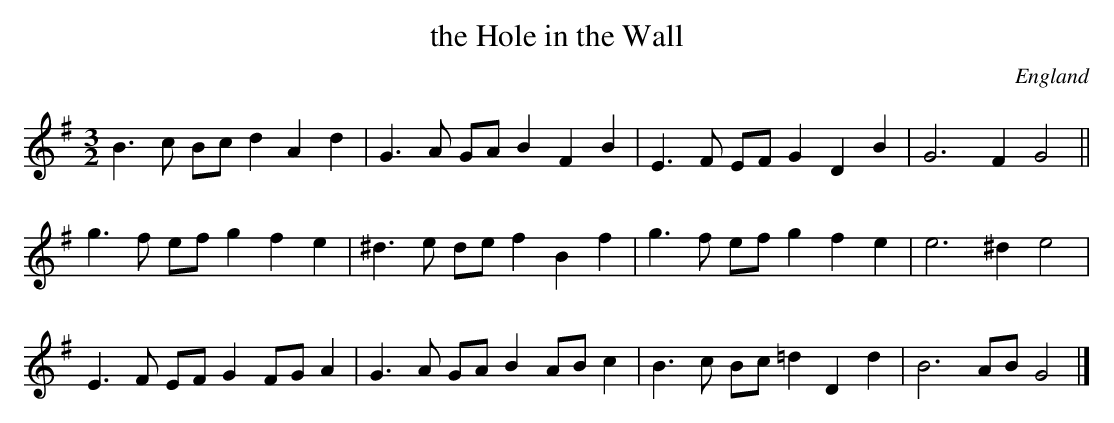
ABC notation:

X:1
T:the Hole in the Wall
L:1/8
M:3/2
O:England
K:G
B3 c Bc d2 A2 d2 |  G3 A GA B2 F2 B2 | E3 F EF  G2 D2 B2 | G6  F2 G4 ||
g3 f ef g2 f2 e2 | ^d3 e de f2 B2 f2 | g3 f ef  g2 f2 e2 | e6 ^d2 e4 |
E3 F EF G2 FG A2 |  G3 A GA B2 AB c2 | B3 c Bc =d2 D2 d2 | B6  AB G4 |]
